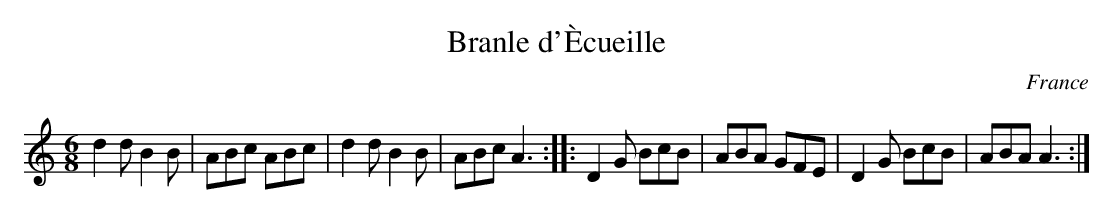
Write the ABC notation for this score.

X:1
T:Branle d'Ècueille
M:6/8
O:France
K:A min
d2dB2B|ABc ABc|d2dB2B|ABcA3::\
D2G BcB|ABA GFE|D2G BcB|ABAA3:|
